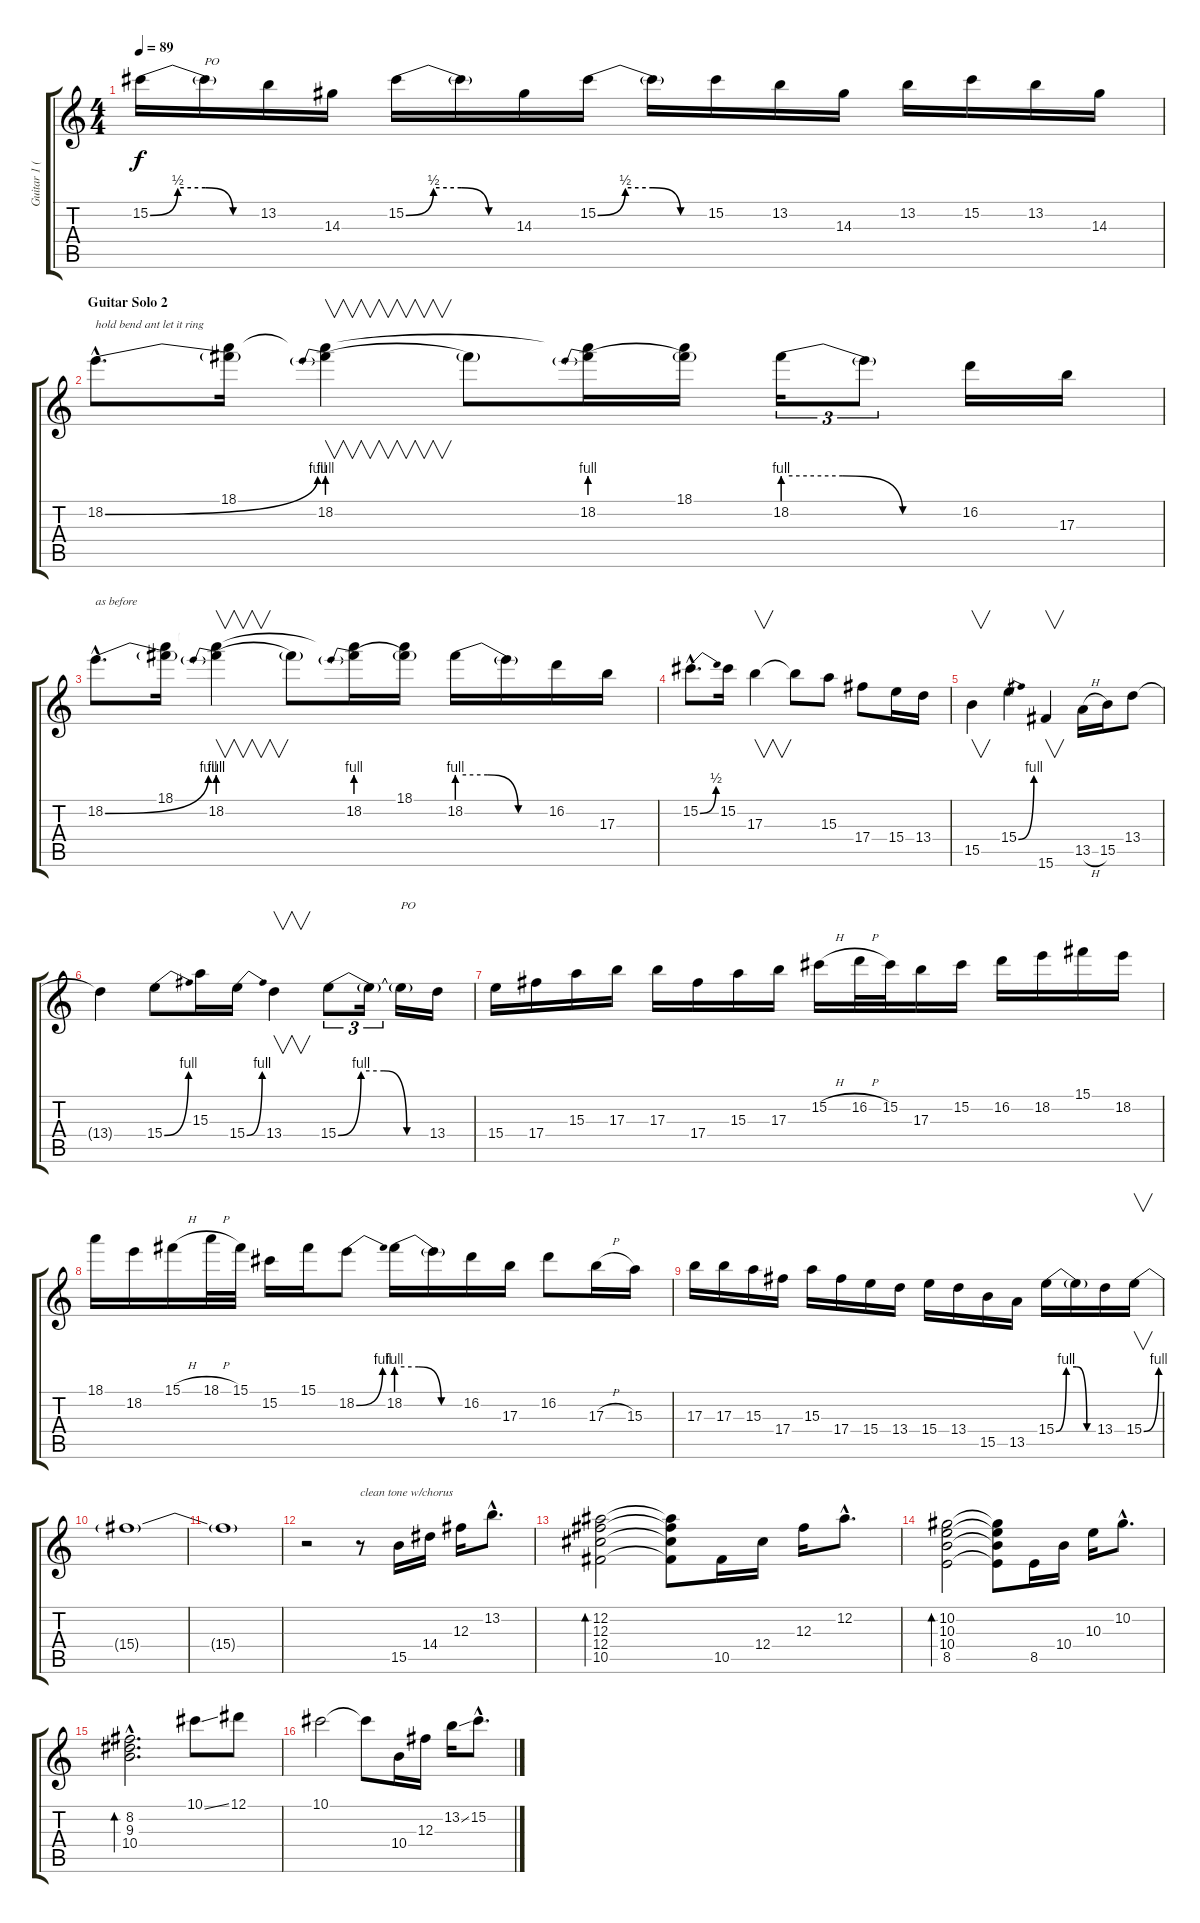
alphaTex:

\track ("Guitar 1 (Slash)" "Guitar 1 (") {instrument distortionguitar}
\staff {score tabs}
\tuning (Eb4 Bb3 Gb3 Db3 Ab2 Eb2) {hide}
\ts (4 4)
\tempo 89
\clef g2
\ks c
15.2{be (custom 0 0 15 2 30 2 45 0 60 0)}.16{dy f} 15.2{t}.16{txt "PO"} 13.2.16 14.3.16 15.2{be (custom 0 0 15 2 30 2 45 0 60 0)}.16 15.2{t}.16 14.3.16 15.2{be (custom 0 0 15 2 30 2 45 0 60 0)}.16 15.2{t}.16 15.2.16 13.2.16 14.3.16 13.2.16 15.2.16 13.2.16 14.3.16 |
\section ("" "Guitar Solo 2")
18.2{be (bend 0 0 60 4) hac}.8{d txt "hold bend ant let it ring"} (18.1 18.2{t}).16 (18.1{t} 18.2{be (prebend 0 4 60 4)}).4{v} 18.2{t}.8 (18.1{t} 18.2{be (prebend 0 4 60 4)}).16 (18.1 18.2{t}).16 18.2{be (custom 0 4 20 4 40 0 60 0)}.16{tu (3 2)} 18.2{t}.8{tu (3 2)} 16.2.16 17.3.16 |
18.2{be (bend 0 0 60 4) hac}.8{d txt "as before"} (18.1 18.2{t}).16 (18.1{t} 18.2{be (prebend 0 4 60 4)}).4{v} 18.2{t}.8 (18.1{t} 18.2{be (prebend 0 4 60 4)}).16 (18.1 18.2{t}).16 18.2{be (custom 0 4 20 4 40 0 60 0)}.16 18.2{t}.16 16.2.16 17.3.16 |
15.2{be (bend 0 0 60 2) hac}.8{d} 15.2.16 17.3.4{v} 17.3{t}.8 15.3.8 17.4.8 15.4.16 13.4.16 |
15.5.4{v} 15.4{be (bend 0 0 60 4)}.4 15.6.4{v} 13.5{h}.16 15.5.16 13.4.8 |
13.4{t}.4 15.4{be (bend 0 0 60 4)}.8 15.3.16 15.4{be (bend 0 0 60 4)}.16 13.4.4{v} 15.4{be (custom 0 0 15 4 30 4 45 0 60 0)}.8{tu (3 2)} 15.4{t}.16{tu (3 2)} 15.4{t}.16{txt "PO"} 13.4.16 |
15.4.16 17.4.16 15.3.16 17.3.16 17.3.16 17.4.16 15.3.16 17.3.16 15.2{h}.16 16.2{h}.32 15.2.32 17.3.16 15.2.16 16.2.16 18.2.16 15.1.16 18.2.16 |
18.1.16 18.2.16 15.1{h}.16 18.1{h}.32 15.1.32 15.2.16 15.1.16 18.2{be (bend 0 0 60 4)}.8 18.2{be (custom 0 4 20 4 40 0 60 0)}.16 18.2{t}.16 16.2.16 17.3.16 16.2.8 17.3{h}.16 15.3.16 |
17.3.16 17.3.16 15.3.16 17.4.16 15.3.16 17.4.16 15.4.16 13.4.16 15.4.16 13.4.16 15.5.16 13.5.16 15.4{be (custom 0 0 15 4 30 4 45 0 60 0)}.16 15.4{t}.16 13.4.16 15.4{be (bend 0 0 60 4)}.16{v} |
15.4{t}.1 |
15.4{t}.1 |
r.2 r.8{txt "clean tone w/chorus" instrument electricguitarjazz} 15.5.16 14.4.16 12.3.16 13.2{hac}.8{d} |
(12.2 12.3 12.4 10.5).2{bd 120} (12.2{t} 12.3{t} 12.4{t} 10.5{t}).8 10.5.16 12.4.16 12.3.16 12.2{hac}.8{d} |
(10.2 10.3 10.4 8.5).2{bd 120} (10.2{t} 10.3{t} 10.4{t} 8.5{t}).8 8.5.16 10.4.16 10.3.16 10.2{hac}.8{d} |
(8.2{hac} 9.3{hac} 10.4{hac}).2{d bd 120} 10.1{ss}.8 12.1.8 |
10.1.2 10.1{t}.8 10.4.16 12.3.16 13.2{ss}.16 15.2{hac}.8{d}
